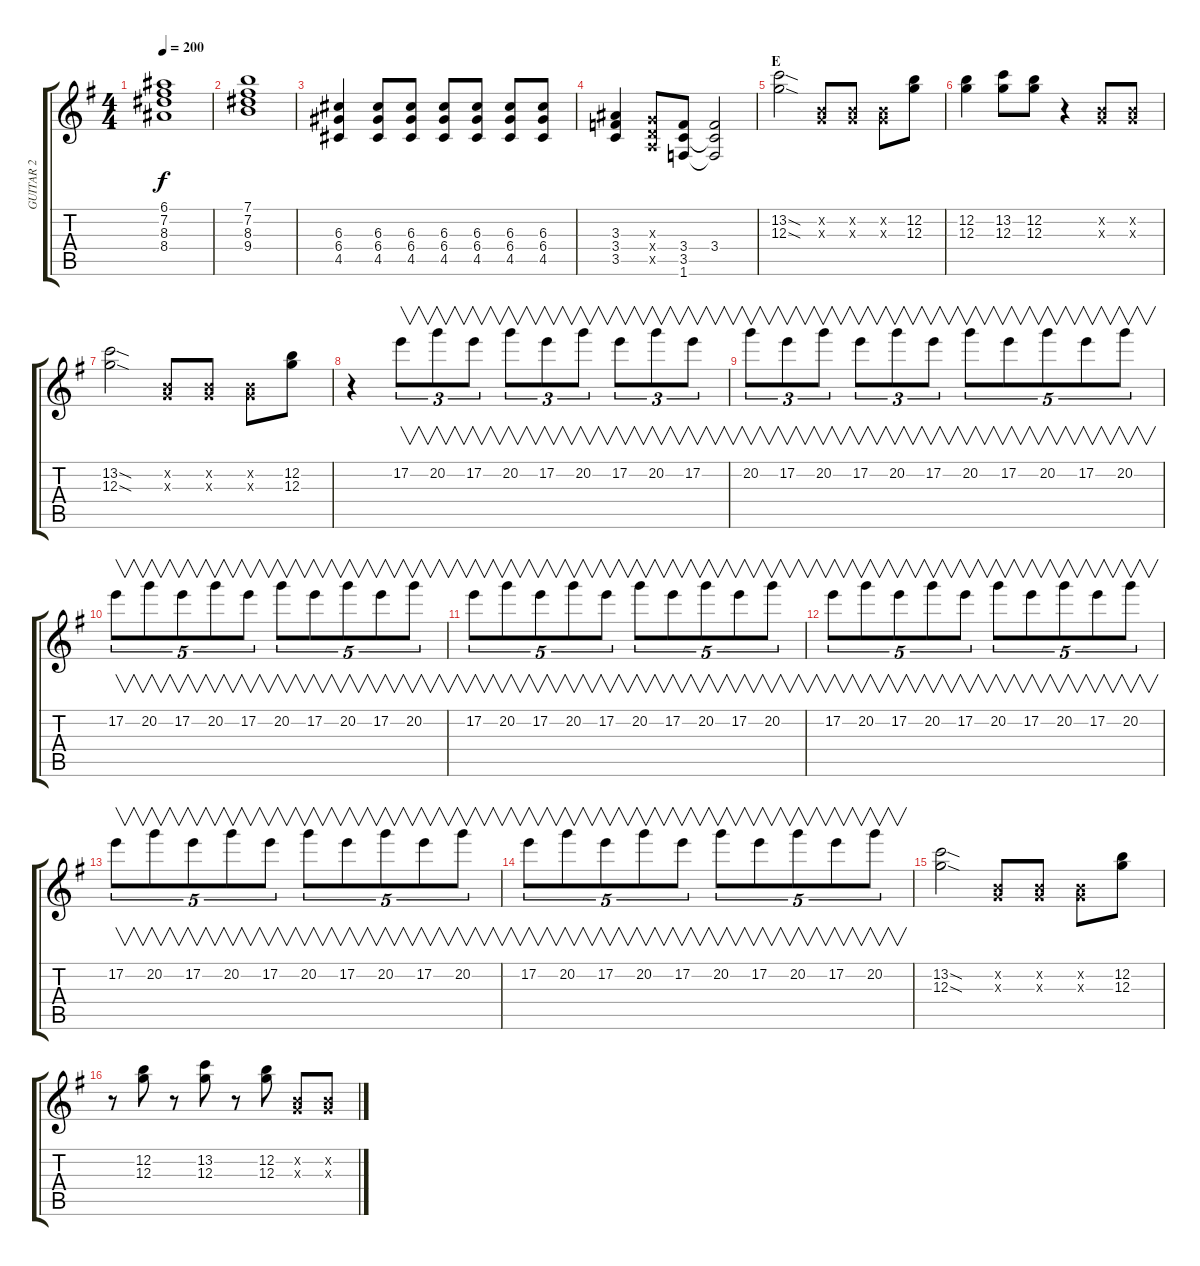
\track ("GUITAR 2" "GUITAR 2") {instrument distortionguitar}
\staff {score tabs}
\tuning (E4 B3 G3 D3 A2 E2) {hide}
\ts (4 4)
\tempo 200
\clef g2
\ks eminor
(6.1 7.2 8.3 8.4).1{dy f} |
(7.1 7.2 8.3 9.4).1 |
(6.3 6.4 4.5).4{volume 13 instrument distortionguitar} (6.3 6.4 4.5).8 (6.3 6.4 4.5).8 (6.3 6.4 4.5).8 (6.3 6.4 4.5).8 (6.3 6.4 4.5).8 (6.3 6.4 4.5).8 |
(3.3 3.4 3.5).4 (0.3{x} 0.4{x} 0.5{x}).8 (3.4 3.5 1.6).8 (3.4 3.5{t} 1.6{t}).2 |
\section ("" "E")
(13.2{sod} 12.3{sod}).2 (0.2{x} 0.3{x}).8 (0.2{x} 0.3{x}).8 (0.2{x} 0.3{x}).8 (12.2 12.3).8 |
(12.2 12.3).4 (13.2 12.3).8 (12.2 12.3).8 r.4 (0.2{x} 0.3{x}).8 (0.2{x} 0.3{x}).8 |
(13.2{sod} 12.3{sod}).2 (0.2{x} 0.3{x}).8 (0.2{x} 0.3{x}).8 (0.2{x} 0.3{x}).8 (12.2 12.3).8 |
r.4 17.2.8{v tu (3 2)} 20.2.8{v tu (3 2)} 17.2.8{v tu (3 2)} 20.2.8{v tu (3 2)} 17.2.8{v tu (3 2)} 20.2.8{v tu (3 2)} 17.2.8{v tu (3 2)} 20.2.8{v tu (3 2)} 17.2.8{v tu (3 2)} |
20.2.8{v tu (3 2)} 17.2.8{v tu (3 2)} 20.2.8{v tu (3 2)} 17.2.8{v tu (3 2)} 20.2.8{v tu (3 2)} 17.2.8{v tu (3 2)} 20.2.8{v tu (5 4)} 17.2.8{v tu (5 4)} 20.2.8{v tu (5 4)} 17.2.8{v tu (5 4)} 20.2.8{v tu (5 4)} |
17.2.8{v tu (5 4)} 20.2.8{v tu (5 4)} 17.2.8{v tu (5 4)} 20.2.8{v tu (5 4)} 17.2.8{v tu (5 4)} 20.2.8{v tu (5 4)} 17.2.8{v tu (5 4)} 20.2.8{v tu (5 4)} 17.2.8{v tu (5 4)} 20.2.8{v tu (5 4)} |
17.2.8{v tu (5 4)} 20.2.8{v tu (5 4)} 17.2.8{v tu (5 4)} 20.2.8{v tu (5 4)} 17.2.8{v tu (5 4)} 20.2.8{v tu (5 4)} 17.2.8{v tu (5 4)} 20.2.8{v tu (5 4)} 17.2.8{v tu (5 4)} 20.2.8{v tu (5 4)} |
17.2.8{v tu (5 4)} 20.2.8{v tu (5 4)} 17.2.8{v tu (5 4)} 20.2.8{v tu (5 4)} 17.2.8{v tu (5 4)} 20.2.8{v tu (5 4)} 17.2.8{v tu (5 4)} 20.2.8{v tu (5 4)} 17.2.8{v tu (5 4)} 20.2.8{v tu (5 4)} |
17.2.8{v tu (5 4)} 20.2.8{v tu (5 4)} 17.2.8{v tu (5 4)} 20.2.8{v tu (5 4)} 17.2.8{v tu (5 4)} 20.2.8{v tu (5 4)} 17.2.8{v tu (5 4)} 20.2.8{v tu (5 4)} 17.2.8{v tu (5 4)} 20.2.8{v tu (5 4)} |
17.2.8{v tu (5 4)} 20.2.8{v tu (5 4)} 17.2.8{v tu (5 4)} 20.2.8{v tu (5 4)} 17.2.8{v tu (5 4)} 20.2.8{v tu (5 4)} 17.2.8{v tu (5 4)} 20.2.8{v tu (5 4)} 17.2.8{v tu (5 4)} 20.2.8{v tu (5 4)} |
(13.2{sod} 12.3{sod}).2 (0.2{x} 0.3{x}).8 (0.2{x} 0.3{x}).8 (0.2{x} 0.3{x}).8 (12.2 12.3).8 |
r.8 (12.2 12.3).8 r.8 (13.2 12.3).8 r.8 (12.2 12.3).8 (0.2{x} 0.3{x}).8 (0.2{x} 0.3{x}).8
